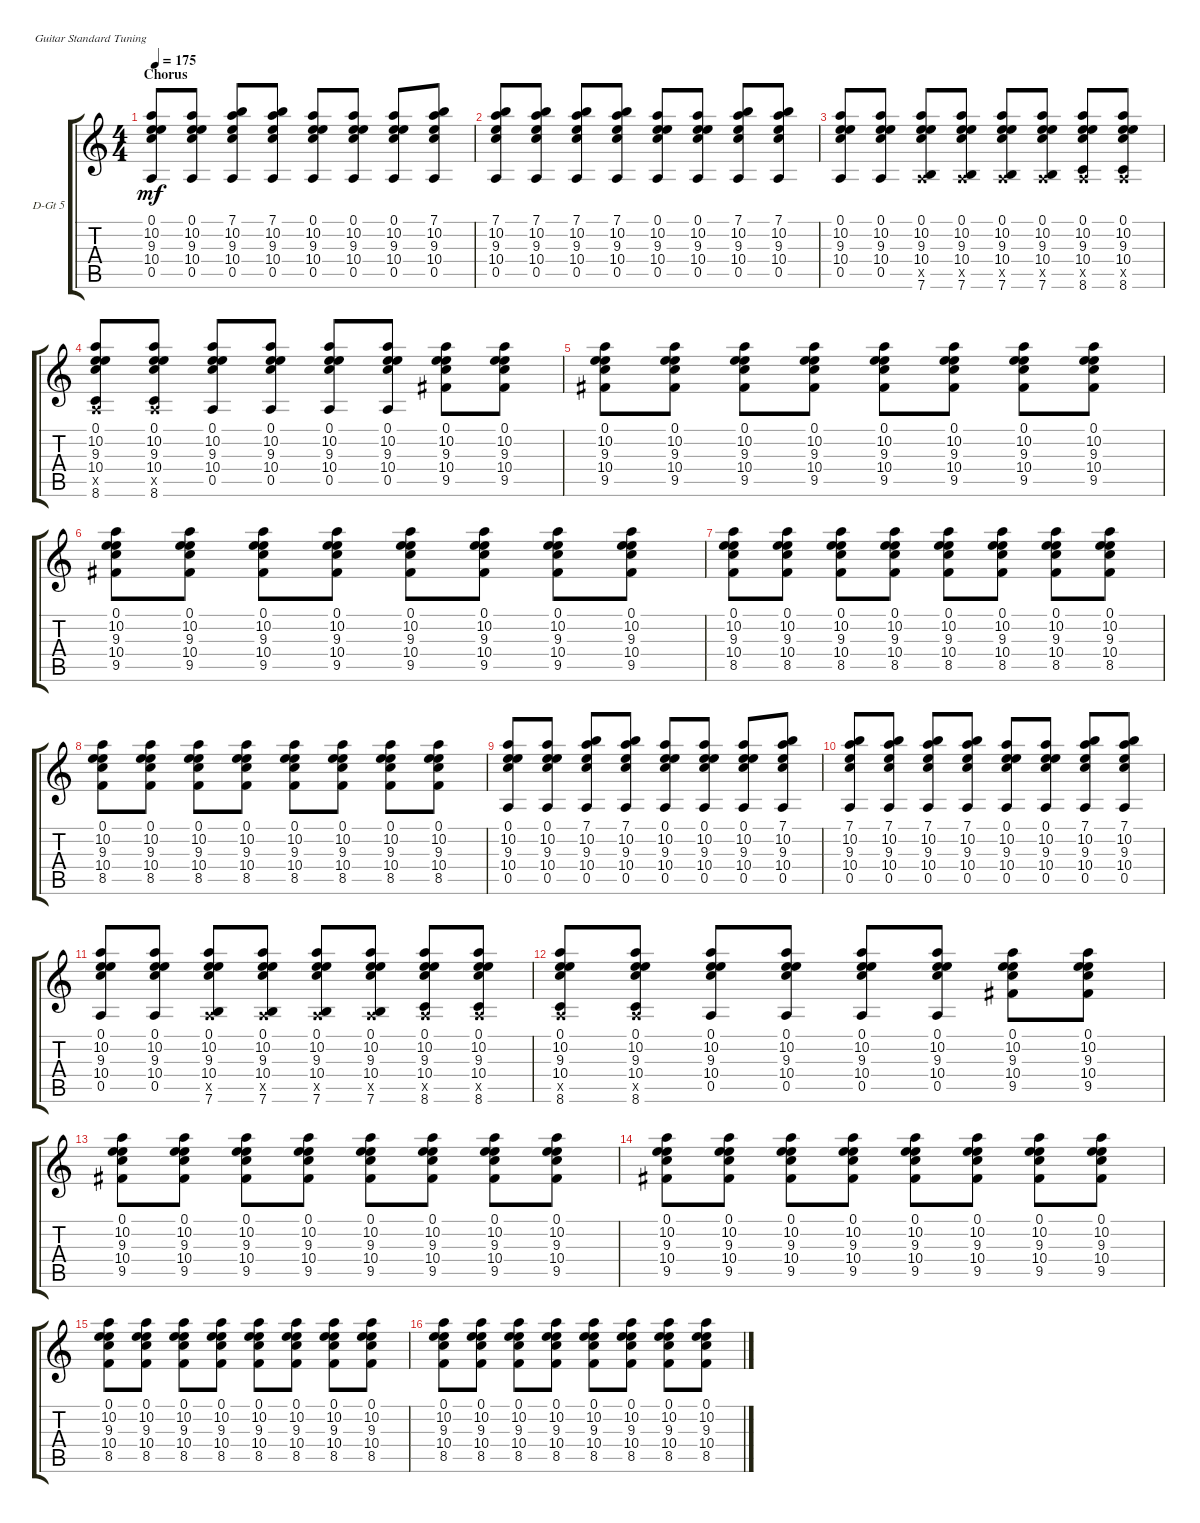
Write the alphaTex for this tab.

\defaultSystemsLayout 4
\bracketExtendMode groupsimilarinstruments
\firstSystemTrackNameOrientation horizontal
\otherSystemsTrackNameOrientation horizontal
\track ("Distortion Guitar 5" "D-Gt 5") {instrument distortionguitar}
\staff {score tabs}
\tuning (E4 B3 G3 D3 A2 E2)
\ts (4 4)
\section ("" "Chorus")
\tempo 175
\clef g2
\scale
0.333333
\ks c
(0.5 10.4 9.3 10.2 0.1).8{dy mf} (0.5 10.4 9.3 10.2 0.1).8 (0.5 10.4 9.3 10.2 7.1).8 (0.5 10.4 9.3 10.2 7.1).8 (0.5 10.4 9.3 10.2 0.1).8 (0.5 10.4 9.3 10.2 0.1).8 (0.5 10.4 9.3 10.2 0.1).8 (0.5 10.4 9.3 10.2 7.1).8 |
\scale
0.333333 (0.5 10.4 9.3 10.2 7.1).8 (0.5 10.4 9.3 10.2 7.1).8 (0.5 10.4 9.3 10.2 7.1).8 (0.5 10.4 9.3 10.2 7.1).8 (0.5 10.4 9.3 10.2 0.1).8 (0.5 10.4 9.3 10.2 0.1).8 (0.5 10.4 9.3 10.2 7.1).8 (0.5 10.4 9.3 10.2 7.1).8 |
\scale
0.333333 (0.5 10.4 9.3 10.2 0.1).8 (0.5 10.4 9.3 10.2 0.1).8 (0.5{x} 7.6 10.4 9.3 10.2 0.1).8 (0.5{x} 7.6 10.4 9.3 10.2 0.1).8 (0.5{x} 7.6 10.4 9.3 10.2 0.1).8 (0.5{x} 7.6 10.4 9.3 10.2 0.1).8 (0.5{x} 8.6 10.4 9.3 10.2 0.1).8 (0.5{x} 8.6 10.4 9.3 10.2 0.1).8 |
\scale
0.333333 (0.5{x} 8.6 10.4 9.3 10.2 0.1).8 (0.5{x} 8.6 10.4 9.3 10.2 0.1).8 (0.5 10.4 9.3 10.2 0.1).8 (0.5 10.4 9.3 10.2 0.1).8 (0.5 10.4 9.3 10.2 0.1).8 (0.5 10.4 9.3 10.2 0.1).8 (9.5 10.4 9.3 10.2 0.1).8 (9.5 10.4 9.3 10.2 0.1).8 |
\scale
0.333333 (9.5 10.4 9.3 10.2 0.1).8 (9.5 10.4 9.3 10.2 0.1).8 (9.5 10.4 9.3 10.2 0.1).8 (9.5 10.4 9.3 10.2 0.1).8 (9.5 10.4 9.3 10.2 0.1).8 (9.5 10.4 9.3 10.2 0.1).8 (9.5 10.4 9.3 10.2 0.1).8 (9.5 10.4 9.3 10.2 0.1).8 |
\scale
0.333333 (9.5 10.4 9.3 10.2 0.1).8 (9.5 10.4 9.3 10.2 0.1).8 (9.5 10.4 9.3 10.2 0.1).8 (9.5 10.4 9.3 10.2 0.1).8 (9.5 10.4 9.3 10.2 0.1).8 (9.5 10.4 9.3 10.2 0.1).8 (9.5 10.4 9.3 10.2 0.1).8 (9.5 10.4 9.3 10.2 0.1).8 |
\scale
0.333333 (8.5 10.4 9.3 10.2 0.1).8 (8.5 10.4 9.3 10.2 0.1).8 (8.5 10.4 9.3 10.2 0.1).8 (8.5 10.4 9.3 10.2 0.1).8 (8.5 10.4 9.3 10.2 0.1).8 (8.5 10.4 9.3 10.2 0.1).8 (8.5 10.4 9.3 10.2 0.1).8 (8.5 10.4 9.3 10.2 0.1).8 |
\scale
0.333333 (8.5 10.4 9.3 10.2 0.1).8 (8.5 10.4 9.3 10.2 0.1).8 (8.5 10.4 9.3 10.2 0.1).8 (8.5 10.4 9.3 10.2 0.1).8 (8.5 10.4 9.3 10.2 0.1).8 (8.5 10.4 9.3 10.2 0.1).8 (8.5 10.4 9.3 10.2 0.1).8 (8.5 10.4 9.3 10.2 0.1).8 |
\scale
0.333333 (0.5 10.4 9.3 10.2 0.1).8 (0.5 10.4 9.3 10.2 0.1).8 (0.5 10.4 9.3 10.2 7.1).8 (0.5 10.4 9.3 10.2 7.1).8 (0.5 10.4 9.3 10.2 0.1).8 (0.5 10.4 9.3 10.2 0.1).8 (0.5 10.4 9.3 10.2 0.1).8 (0.5 10.4 9.3 10.2 7.1).8 |
\scale
0.333333 (0.5 10.4 9.3 10.2 7.1).8 (0.5 10.4 9.3 10.2 7.1).8 (0.5 10.4 9.3 10.2 7.1).8 (0.5 10.4 9.3 10.2 7.1).8 (0.5 10.4 9.3 10.2 0.1).8 (0.5 10.4 9.3 10.2 0.1).8 (0.5 10.4 9.3 10.2 7.1).8 (0.5 10.4 9.3 10.2 7.1).8 |
\scale
0.333333 (0.5 10.4 9.3 10.2 0.1).8 (0.5 10.4 9.3 10.2 0.1).8 (0.5{x} 7.6 10.4 9.3 10.2 0.1).8 (0.5{x} 7.6 10.4 9.3 10.2 0.1).8 (0.5{x} 7.6 10.4 9.3 10.2 0.1).8 (0.5{x} 7.6 10.4 9.3 10.2 0.1).8 (0.5{x} 8.6 10.4 9.3 10.2 0.1).8 (0.5{x} 8.6 10.4 9.3 10.2 0.1).8 |
\scale
0.333333 (0.5{x} 8.6 10.4 9.3 10.2 0.1).8 (0.5{x} 8.6 10.4 9.3 10.2 0.1).8 (0.5 10.4 9.3 10.2 0.1).8 (0.5 10.4 9.3 10.2 0.1).8 (0.5 10.4 9.3 10.2 0.1).8 (0.5 10.4 9.3 10.2 0.1).8 (9.5 10.4 9.3 10.2 0.1).8 (9.5 10.4 9.3 10.2 0.1).8 |
\scale
0.333333 (9.5 10.4 9.3 10.2 0.1).8 (9.5 10.4 9.3 10.2 0.1).8 (9.5 10.4 9.3 10.2 0.1).8 (9.5 10.4 9.3 10.2 0.1).8 (9.5 10.4 9.3 10.2 0.1).8 (9.5 10.4 9.3 10.2 0.1).8 (9.5 10.4 9.3 10.2 0.1).8 (9.5 10.4 9.3 10.2 0.1).8 |
\scale
0.333333 (9.5 10.4 9.3 10.2 0.1).8 (9.5 10.4 9.3 10.2 0.1).8 (9.5 10.4 9.3 10.2 0.1).8 (9.5 10.4 9.3 10.2 0.1).8 (9.5 10.4 9.3 10.2 0.1).8 (9.5 10.4 9.3 10.2 0.1).8 (9.5 10.4 9.3 10.2 0.1).8 (9.5 10.4 9.3 10.2 0.1).8 |
\scale
0.333333 (8.5 10.4 9.3 10.2 0.1).8 (8.5 10.4 9.3 10.2 0.1).8 (8.5 10.4 9.3 10.2 0.1).8 (8.5 10.4 9.3 10.2 0.1).8 (8.5 10.4 9.3 10.2 0.1).8 (8.5 10.4 9.3 10.2 0.1).8 (8.5 10.4 9.3 10.2 0.1).8 (8.5 10.4 9.3 10.2 0.1).8 |
\scale
0.333333 (8.5 10.4 9.3 10.2 0.1).8 (8.5 10.4 9.3 10.2 0.1).8 (8.5 10.4 9.3 10.2 0.1).8 (8.5 10.4 9.3 10.2 0.1).8 (8.5 10.4 9.3 10.2 0.1).8 (8.5 10.4 9.3 10.2 0.1).8 (8.5 10.4 9.3 10.2 0.1).8 (8.5 10.4 9.3 10.2 0.1).8
